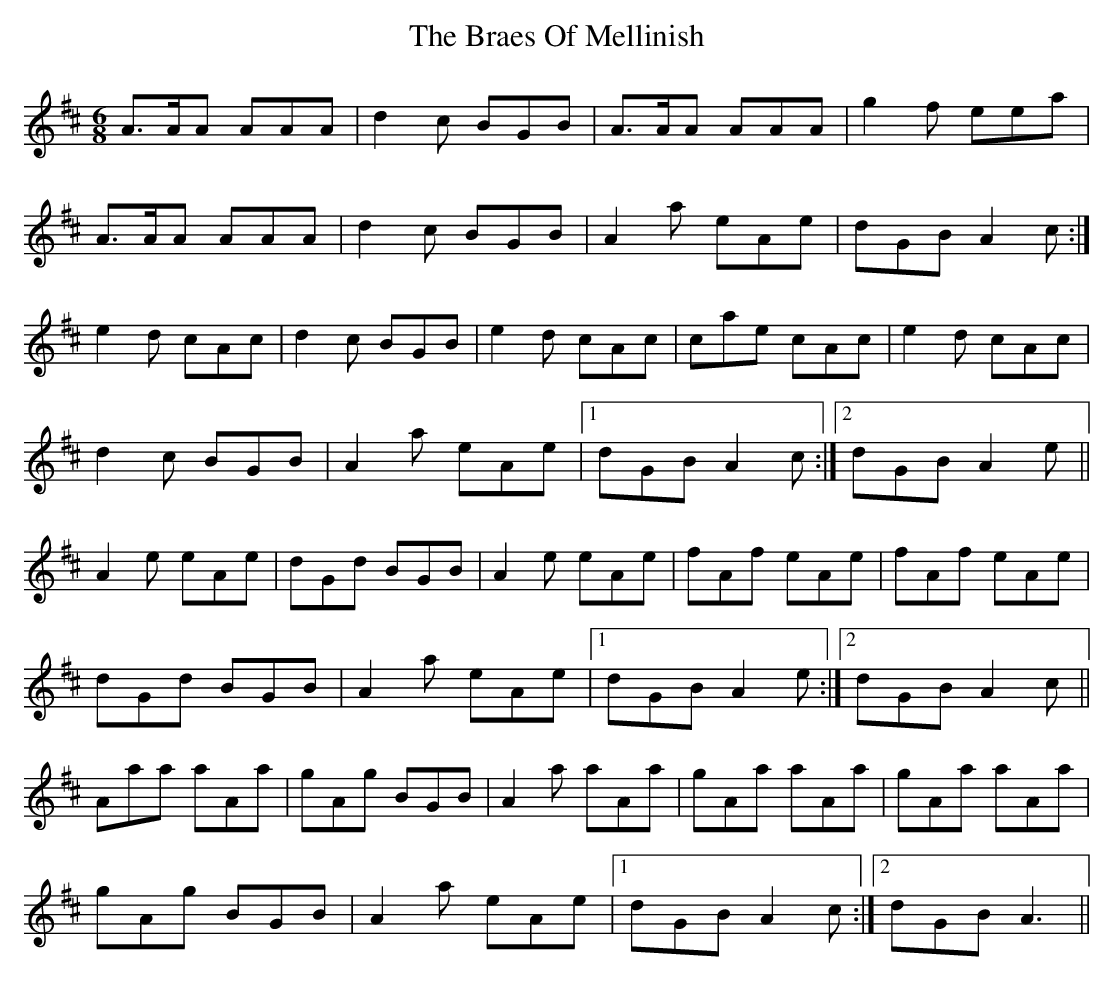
X:1
T: The Braes Of Mellinish
M: 6/8
L: 1/8
K: Amix
A>AA AAA | d2c BGB | A>AA AAA | g2f eea |
A>AA AAA | d2c BGB | A2a eAe | dGB A2c :|
e2d cAc | d2c BGB | e2d cAc | cae cAc | e2d cAc |
d2c BGB | A2a eAe |[1 dGB A2c :|[2 dGB A2e ||
A2e eAe | dGd BGB | A2e eAe | fAf eAe | fAf eAe |
dGd BGB | A2a eAe | [1 dGB A2e :| [2 dGB A2c ||
Aaa aAa | gAg BGB | A2 a aAa | gAa aAa | gAa aAa |
gAg BGB | A2a eAe |[1 dGB A2c :| [2 dGB A3 ||
